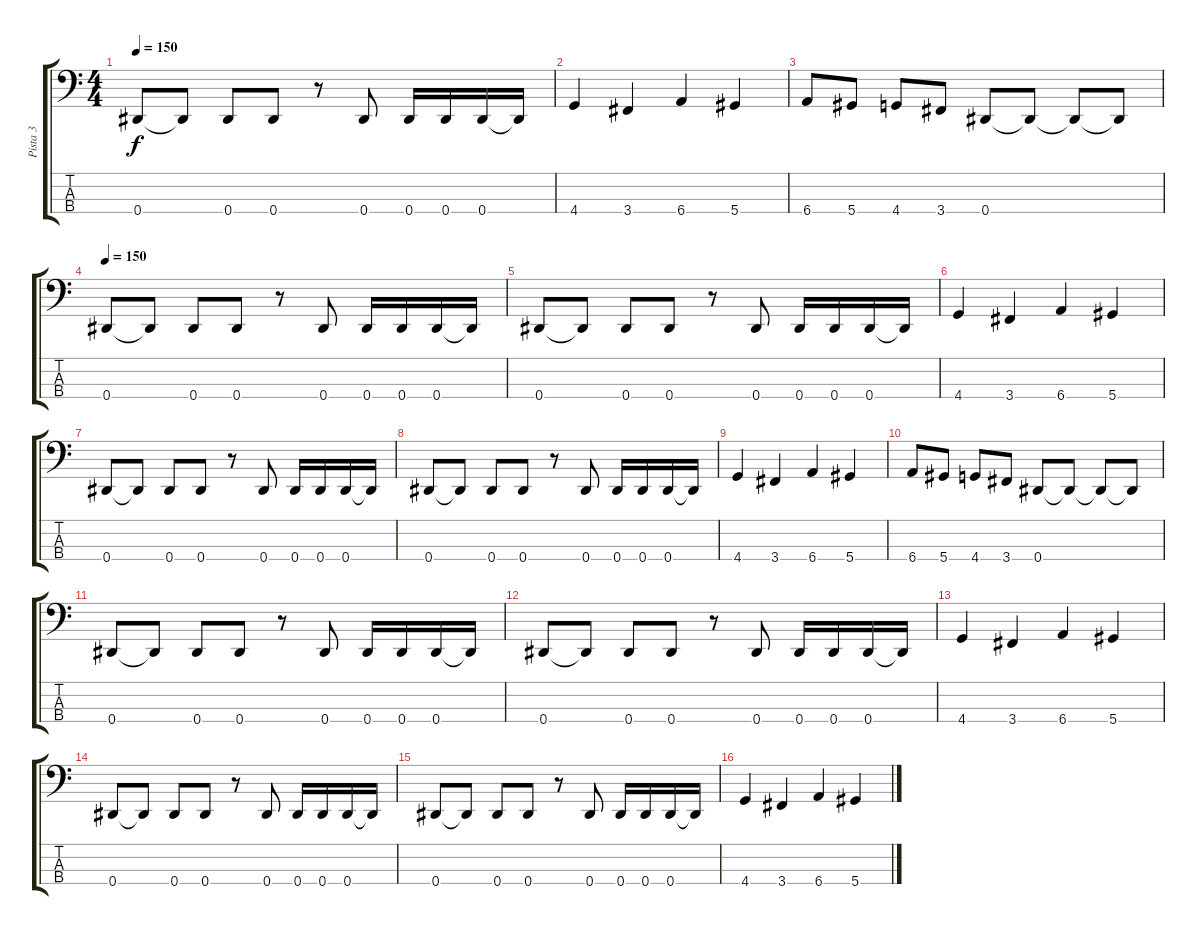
\track ("Pista 3" "Pista 3") {instrument electricbassfinger}
\staff {score tabs}
\tuning (Gb2 Db2 Ab1 Eb1) {hide}
\ts (4 4)
\tempo 150
\clef f4
\ks c
0.4.8{dy f} 0.4{t}.8 0.4.8 0.4.8 r.8 0.4.8 0.4.16 0.4.16 0.4.16 0.4{t}.16 |
4.4.4 3.4.4 6.4.4 5.4.4 |
6.4.8 5.4.8 4.4.8 3.4.8 0.4.8 0.4{t}.8 0.4{t}.8 0.4{t}.8 |
\tempo 150
0.4.8 0.4{t}.8 0.4.8 0.4.8 r.8 0.4.8 0.4.16 0.4.16 0.4.16 0.4{t}.16 |
0.4.8 0.4{t}.8 0.4.8 0.4.8 r.8 0.4.8 0.4.16 0.4.16 0.4.16 0.4{t}.16 |
4.4.4 3.4.4 6.4.4 5.4.4 |
0.4.8 0.4{t}.8 0.4.8 0.4.8 r.8 0.4.8 0.4.16 0.4.16 0.4.16 0.4{t}.16 |
0.4.8 0.4{t}.8 0.4.8 0.4.8 r.8 0.4.8 0.4.16 0.4.16 0.4.16 0.4{t}.16 |
4.4.4 3.4.4 6.4.4 5.4.4 |
6.4.8 5.4.8 4.4.8 3.4.8 0.4.8 0.4{t}.8 0.4{t}.8 0.4{t}.8 |
0.4.8 0.4{t}.8 0.4.8 0.4.8 r.8 0.4.8 0.4.16 0.4.16 0.4.16 0.4{t}.16 |
0.4.8 0.4{t}.8 0.4.8 0.4.8 r.8 0.4.8 0.4.16 0.4.16 0.4.16 0.4{t}.16 |
4.4.4 3.4.4 6.4.4 5.4.4 |
0.4.8 0.4{t}.8 0.4.8 0.4.8 r.8 0.4.8 0.4.16 0.4.16 0.4.16 0.4{t}.16 |
0.4.8 0.4{t}.8 0.4.8 0.4.8 r.8 0.4.8 0.4.16 0.4.16 0.4.16 0.4{t}.16 |
4.4.4 3.4.4 6.4.4 5.4.4
